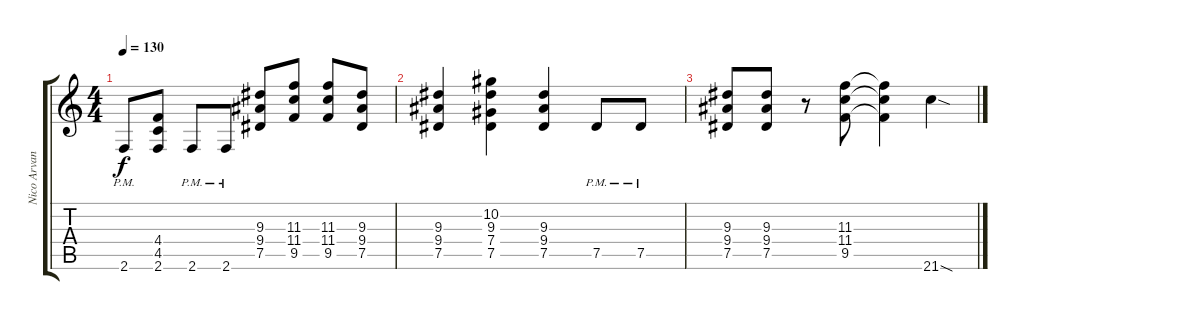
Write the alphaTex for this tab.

\track ("Nico Arvantitis" "Nico Arvan") {instrument distortionguitar}
\staff {score tabs}
\tuning (Eb4 Bb3 Gb3 Db3 Ab2 Eb2) {hide}
\ts (4 4)
\tempo 130
\clef g2
\ks c
2.6{pm}.8{dy f} (4.4 4.5 2.6).8 2.6{pm}.8 2.6{pm}.8 (9.3 9.4 7.5).8 (11.3 11.4 9.5).8 (11.3 11.4 9.5).8 (9.3 9.4 7.5).8 |
(9.3 9.4 7.5).4 (10.2 9.3 7.4 7.5).4 (9.3 9.4 7.5).4 7.5{pm}.8 7.5{pm}.8 |
(9.3 9.4 7.5).8 (9.3 9.4 7.5).8 r.8 (11.3 11.4 9.5).8 (11.3{t} 11.4{t} 9.5{t}).4 21.6{sod}.4
